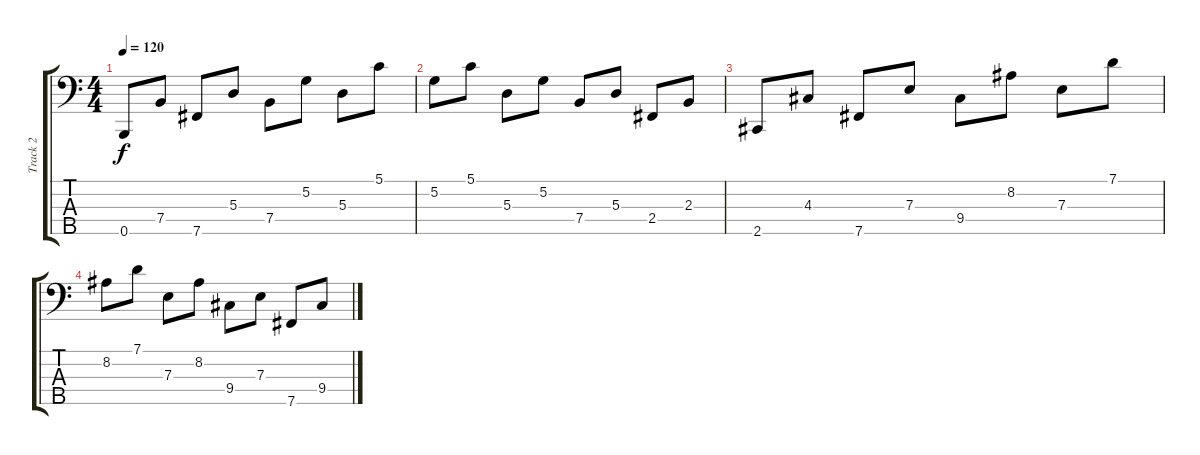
\track ("Track 2" "Track 2") {instrument electricbassfinger}
\staff {score tabs}
\tuning (G2 D2 A1 E1 B0) {hide}
\ts (4 4)
\tempo 120
\clef f4
\ks c
0.5.8{dy f instrument electricbassfinger} 7.4.8 7.5.8 5.3.8 7.4.8 5.2.8 5.3.8 5.1.8 |
5.2.8 5.1.8 5.3.8 5.2.8 7.4.8 5.3.8 2.4.8 2.3.8 |
2.5.8 4.3.8 7.5.8 7.3.8 9.4.8 8.2.8 7.3.8 7.1.8 |
8.2.8 7.1.8 7.3.8 8.2.8 9.4.8 7.3.8 7.5.8 9.4.8
